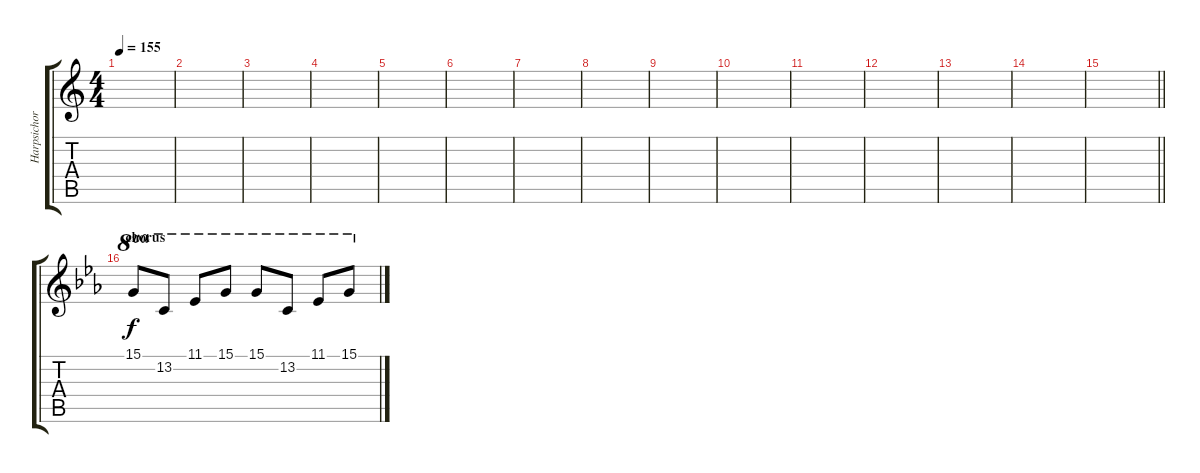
\track ("Harpsichord" "Harpsichor") {instrument harpsichord}
\staff {score tabs}
\tuning (E4 B3 G3 D3 A2 E2) {hide}
\ts (4 4)
\tempo 155
\clef g2
\ks aminor
|
|
|
|
|
|
|
|
|
|
|
|
|
|
\barLineRight lightlight
|
\section ("" "chorus")
\ks cminor
15.1.8{ot 8va} 13.2.8{ot 8va} 11.1.8{ot 8va} 15.1.8{ot 8va} 15.1.8{ot 8va} 13.2.8{ot 8va} 11.1.8{ot 8va} 15.1.8{ot 8va}
